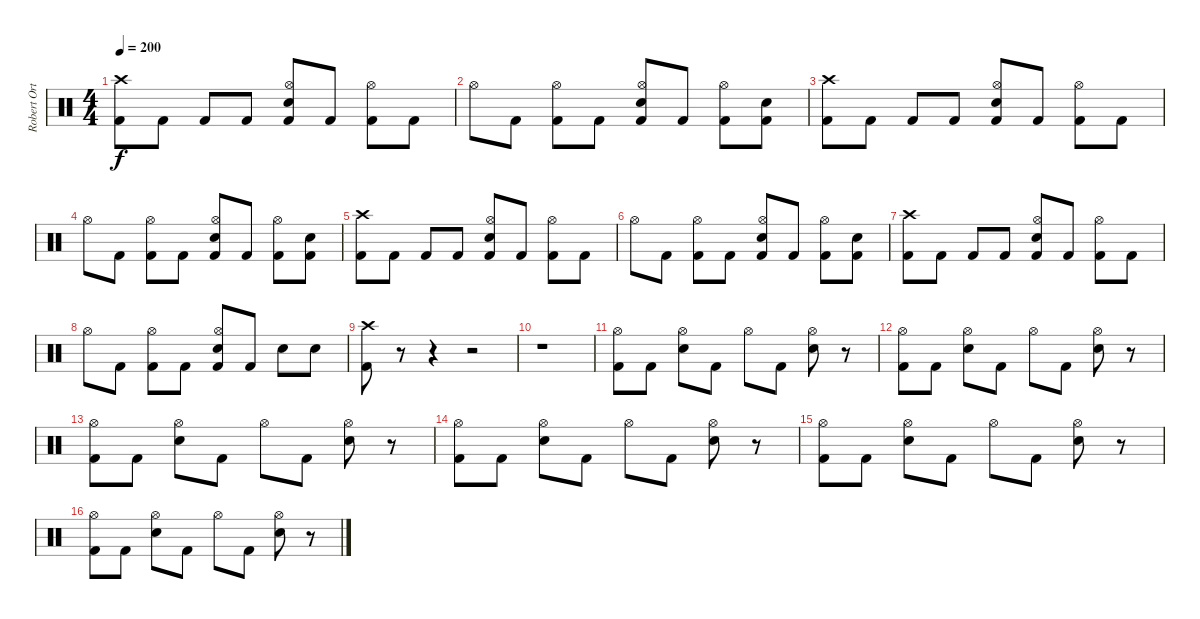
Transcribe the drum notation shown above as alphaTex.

\track ("Robert Ortiz" "Robert Ort") {instrument percussion}
\staff {score}
\articulation defaults
\ts (4 4)
\tempo 200
\clef neutral
\ks c
("Crash high (hit)" "Kick (hit) 2").8{dy f volume 12} "Kick (hit) 2".8 "Kick (hit) 2".8 "Kick (hit) 2".8 ("Hi-Hat (open)" "Electric Snare (hit)" "Kick (hit) 2").8 "Kick (hit) 2".8 ("Hi-Hat (open)" "Kick (hit) 2").8 "Kick (hit) 2".8 |
"Hi-Hat (open)".8 "Kick (hit) 2".8 ("Hi-Hat (open)" "Kick (hit) 2").8 "Kick (hit) 2".8 ("Hi-Hat (open)" "Electric Snare (hit)" "Kick (hit) 2").8 "Kick (hit) 2".8 ("Hi-Hat (open)" "Kick (hit) 2").8 ("Electric Snare (hit)" "Kick (hit) 2").8 |
("Crash high (hit)" "Kick (hit) 2").8 "Kick (hit) 2".8 "Kick (hit) 2".8 "Kick (hit) 2".8 ("Hi-Hat (open)" "Electric Snare (hit)" "Kick (hit) 2").8 "Kick (hit) 2".8 ("Hi-Hat (open)" "Kick (hit) 2").8 "Kick (hit) 2".8 |
"Hi-Hat (open)".8 "Kick (hit) 2".8 ("Hi-Hat (open)" "Kick (hit) 2").8 "Kick (hit) 2".8 ("Hi-Hat (open)" "Electric Snare (hit)" "Kick (hit) 2").8 "Kick (hit) 2".8 ("Hi-Hat (open)" "Kick (hit) 2").8 ("Electric Snare (hit)" "Kick (hit) 2").8 |
("Crash high (hit)" "Kick (hit) 2").8 "Kick (hit) 2".8 "Kick (hit) 2".8 "Kick (hit) 2".8 ("Hi-Hat (open)" "Electric Snare (hit)" "Kick (hit) 2").8 "Kick (hit) 2".8 ("Hi-Hat (open)" "Kick (hit) 2").8 "Kick (hit) 2".8 |
"Hi-Hat (open)".8 "Kick (hit) 2".8 ("Hi-Hat (open)" "Kick (hit) 2").8 "Kick (hit) 2".8 ("Hi-Hat (open)" "Electric Snare (hit)" "Kick (hit) 2").8 "Kick (hit) 2".8 ("Hi-Hat (open)" "Kick (hit) 2").8 ("Electric Snare (hit)" "Kick (hit) 2").8 |
("Crash high (hit)" "Kick (hit) 2").8 "Kick (hit) 2".8 "Kick (hit) 2".8 "Kick (hit) 2".8 ("Hi-Hat (open)" "Electric Snare (hit)" "Kick (hit) 2").8 "Kick (hit) 2".8 ("Hi-Hat (open)" "Kick (hit) 2").8 "Kick (hit) 2".8 |
"Hi-Hat (open)".8 "Kick (hit) 2".8 ("Hi-Hat (open)" "Kick (hit) 2").8 "Kick (hit) 2".8 ("Hi-Hat (open)" "Electric Snare (hit)" "Kick (hit) 2").8 "Kick (hit) 2".8 "Electric Snare (hit)".8 "Electric Snare (hit)".8 |
("Crash high (hit)" "Kick (hit) 2").8 r.8 r.4 r.2 |
r.1 |
("Hi-Hat (open)" "Kick (hit) 2").8 "Kick (hit) 2".8 ("Hi-Hat (open)" "Electric Snare (hit)").8 "Kick (hit) 2".8 "Hi-Hat (open)".8 "Kick (hit) 2".8 ("Hi-Hat (open)" "Electric Snare (hit)").8 r.8 |
("Hi-Hat (open)" "Kick (hit) 2").8 "Kick (hit) 2".8 ("Hi-Hat (open)" "Electric Snare (hit)").8 "Kick (hit) 2".8 "Hi-Hat (open)".8 "Kick (hit) 2".8 ("Hi-Hat (open)" "Electric Snare (hit)").8 r.8 |
("Hi-Hat (open)" "Kick (hit) 2").8 "Kick (hit) 2".8 ("Hi-Hat (open)" "Electric Snare (hit)").8 "Kick (hit) 2".8 "Hi-Hat (open)".8 "Kick (hit) 2".8 ("Hi-Hat (open)" "Electric Snare (hit)").8 r.8 |
("Hi-Hat (open)" "Kick (hit) 2").8 "Kick (hit) 2".8 ("Hi-Hat (open)" "Electric Snare (hit)").8 "Kick (hit) 2".8 "Hi-Hat (open)".8 "Kick (hit) 2".8 ("Hi-Hat (open)" "Electric Snare (hit)").8 r.8 |
("Hi-Hat (open)" "Kick (hit) 2").8 "Kick (hit) 2".8 ("Hi-Hat (open)" "Electric Snare (hit)").8 "Kick (hit) 2".8 "Hi-Hat (open)".8 "Kick (hit) 2".8 ("Hi-Hat (open)" "Electric Snare (hit)").8 r.8 |
("Hi-Hat (open)" "Kick (hit) 2").8 "Kick (hit) 2".8 ("Hi-Hat (open)" "Electric Snare (hit)").8 "Kick (hit) 2".8 "Hi-Hat (open)".8 "Kick (hit) 2".8 ("Hi-Hat (open)" "Electric Snare (hit)").8 r.8
